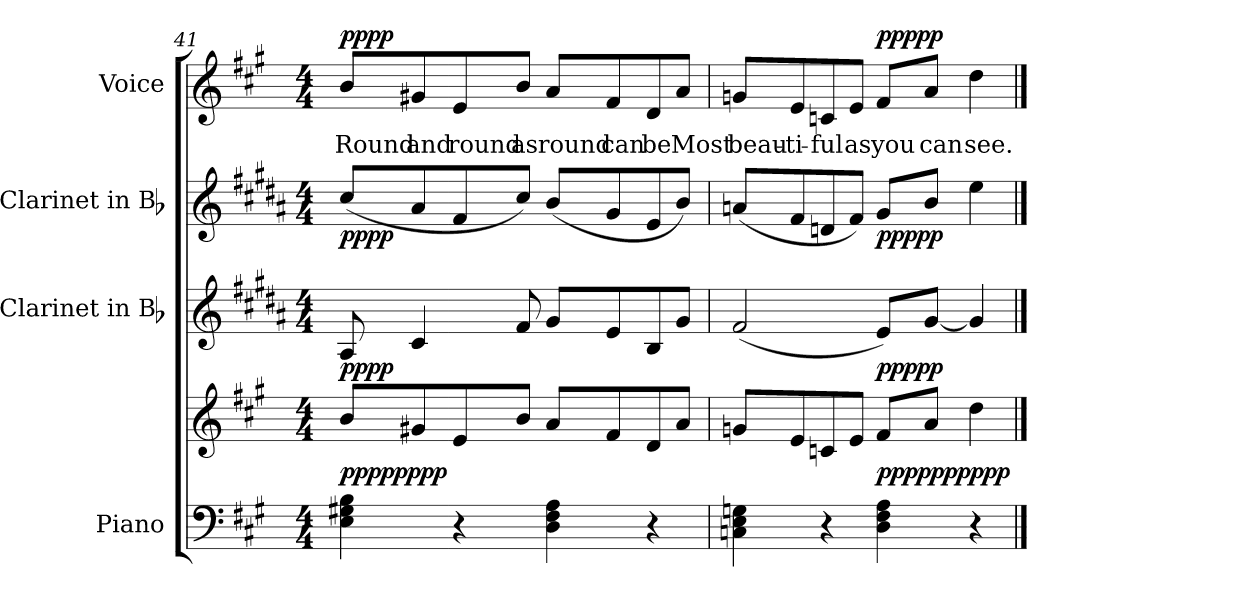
**kern	**kern	**dynam	**kern	**dynam	**kern	**dynam	**kern	**text	**dynam
*part4	*part4	*part4	*part3	*part3	*part2	*part2	*part1	*part1	*part1
*staff5	*staff4	*staff4/5	*staff3	*staff3	*staff2	*staff2	*staff1	*staff1	*staff1
*I"Piano	*	*	*I"Clarinet in Bb	*	*I"Clarinet in Bb	*	*I"Voice	*	*
*I'Pno.	*	*	*I'Cl.	*	*I'Cl.	*	*I'Voice	*	*
*clefF4	*clefG2	*	*clefG2	*	*clefG2	*	*clefG2	*	*
*	*	*	*ITrd1c2	*	*ITrd1c2	*	*	*	*
*k[f#c#g#]	*k[f#c#g#]	*	*k[f#c#g#]	*	*k[f#c#g#]	*	*k[f#c#g#]	*	*
*A:	*A:	*	*A:	*	*A:	*	*A:	*	*
*M4/4	*M4/4	*	*M4/4	*	*M4/4	*	*M4/4	*	*
=41	=41	=41	=41	=41	=41	=41	=41	=41	=41
!	!	!	!	!	!	!	!	!LO:LY:b:color=#000000	!
4Ei\ 4G#Xi 4Bi	8bi/L	pppp pppp	8G#i/	pppp	(8bi/L	pppp	8bi/L	Round	pppp
!	!	!	!	!	!	!	!	!LO:LY:b:color=#000000	!
.	8g#Xi/	.	4Bi/	.	8g#i/	.	8g#Xi/	and	.
!	!	!	!	!	!	!	!	!LO:LY:b:color=#000000	!
4r	8ei/	.	.	.	8ei/	.	8ei/	round	.
!	!	!	!	!	!	!	!	!LO:LY:b:color=#000000	!
.	8bi/J	.	8ei/	.	8bi/J)	.	8bi/J	as	.
!	!	!	!	!	!	!	!	!LO:LY:b:color=#000000	!
4Di\ 4F#i 4Ai	8ai/L	.	8f#i/L	.	(8ai/L	.	8ai/L	round	.
!	!	!	!	!	!	!	!	!LO:LY:b:color=#000000	!
.	8f#i/	.	8di/	.	8f#i/	.	8f#i/	can	.
!	!	!	!	!	!	!	!	!LO:LY:b:color=#000000	!
4r	8di/	.	8Ai/	.	8di/	.	8di/	be	.
!	!	!	!	!	!	!	!	!LO:LY:b:color=#000000	!
.	8ai/J	.	8f#i/J	.	8ai/J)	.	8ai/J	Most	.
=42	=42	=42	=42	=42	=42	=42	=42	=42	=42
!	!	!	!	!	!	!	!	!LO:LY:b:color=#000000	!
4Cni\ 4Ei 4Gni	8gni/L	.	(2ei/	.	(8gni/L	.	8gni/L	beau-	.
!	!	!	!	!	!	!	!	!LO:LY:b:color=#000000	!
.	8ei/	.	.	.	8ei/	.	8ei/	-ti-	.
!	!	!	!	!	!	!	!	!LO:LY:b:color=#000000	!
4r	8cni/	.	.	.	8cni/	.	8cni/	-ful	.
!	!	!	!	!	!	!	!	!LO:LY:b:color=#000000	!
.	8ei/J	.	.	.	8ei/J)	.	8ei/J	as	.
!	!	!	!	!	!	!	!	!LO:LY:b:color=#000000	!
4Di\ 4F#i 4Ai	8f#i/L	ppppp ppppp	8di/L)	ppppp	8f#i/L	ppppp	8f#i/L	you	ppppp
!	!	!	!	!	!	!	!	!LO:LY:b:color=#000000	!
.	8ai/J	.	[8f#i/J	.	8ai/J	.	8ai/J	can	.
!	!	!	!	!	!	!	!	!LO:LY:b:color=#000000	!
4r	4ddi\	.	4f#i/]	.	4ddi\	.	4ddi\	see.	.
==	==	==	==	==	==	==	==	==	==
*-	*-	*-	*-	*-	*-	*-	*-	*-	*-
